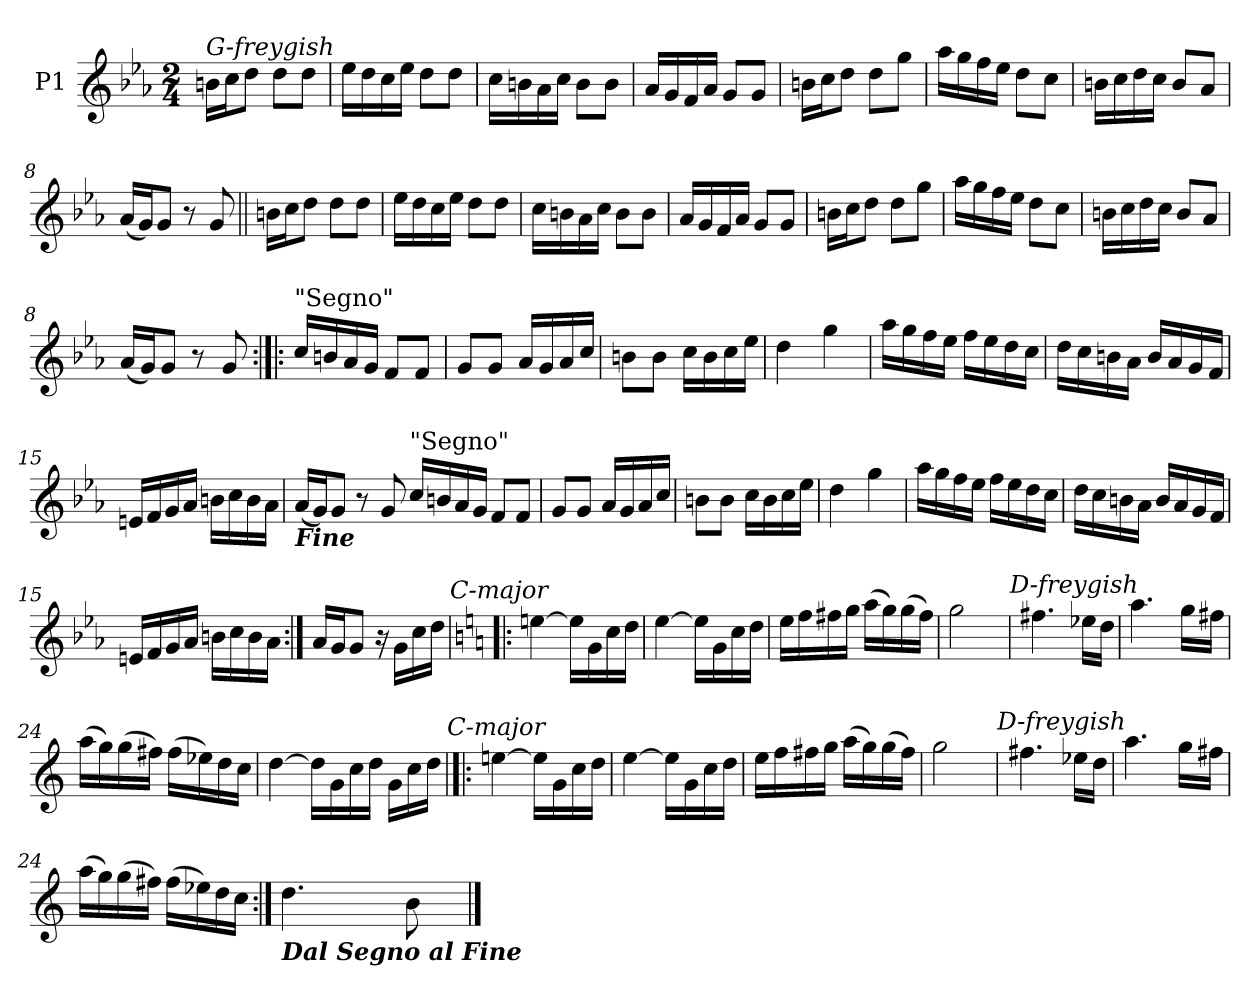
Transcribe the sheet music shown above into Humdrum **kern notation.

**kern
*part1
*staff1
*I"P1
*clefG2
*k[b-e-a-]
*M2/4
=1
!LO:TX:a:i:t=G-freygish
16bnLL
16ccJ
8ddJ
8ddL
8ddJ
=2
16ee-LL
16dd
16cc
16ee-JJ
8ddL
8ddJ
=3
16ccLL
16bn
16a-
16ccJJ
8bL
8bJ
=4
16a-LL
16g
16f
16a-JJ
8gL
8gJ
=5
16bnLL
16ccJ
8ddJ
8ddL
8ggJ
=6
16aa-LL
16gg
16ff
16ee-JJ
8ddL
8ccJ
=7
16bnLL
16cc
16dd
16ccJJ
8bL
8a-J
=8
(16a-LL
16gJ)
8gJ
8r
8g
=1||
16bnLL
16ccJ
8ddJ
8ddL
8ddJ
=2
16ee-LL
16dd
16cc
16ee-JJ
8ddL
8ddJ
=3
16ccLL
16bn
16a-
16ccJJ
8bL
8bJ
=4
16a-LL
16g
16f
16a-JJ
8gL
8gJ
=5
16bnLL
16ccJ
8ddJ
8ddL
8ggJ
=6
16aa-LL
16gg
16ff
16ee-JJ
8ddL
8ccJ
=7
16bnLL
16cc
16dd
16ccJJ
8bL
8a-J
=8
(16a-LL
16gJ)
8gJ
8r
8g
=9:|!|:
!LO:TX:a:t="Segno"
16ccLL
16bn
16a-
16gJJ
8fL
8fJ
=10
8gL
8gJ
16a-LL
16g
16a-
16ccJJ
=11
8bnL
8bJ
16ccLL
16b
16cc
16ee-JJ
=12
4dd
4gg
=13
16aa-LL
16gg
16ff
16ee-JJ
16ffLL
16ee-
16dd
16ccJJ
=14
16ddLL
16cc
16bn
16a-JJ
16bLL
16a-
16g
16fJJ
=15
16enLL
16f
16g
16a-JJ
16bnLL
16cc
16b
16a-JJ
=16
!LO:TX:b:Bi:t=Fine
(16a-LL
16gJ)
8gJ
8r
8g
!LO:TX:a:t="Segno"
16ccLL
16bn
16a-
16gJJ
8fL
8fJ
=10
8gL
8gJ
16a-LL
16g
16a-
16ccJJ
=11
8bnL
8bJ
16ccLL
16b
16cc
16ee-JJ
=12
4dd
4gg
=13
16aa-LL
16gg
16ff
16ee-JJ
16ffLL
16ee-
16dd
16ccJJ
=14
16ddLL
16cc
16bn
16a-JJ
16bLL
16a-
16g
16fJJ
=15
16enLL
16f
16g
16a-JJ
16bnLL
16cc
16b
16a-JJ
=17:|!
16a-LL
16gJ
8gJ
16r
16gLL
16cc
16ddJJ
!LO:TX:a:i:t=C-major
=18!|:
*k[]
[4een
16eeLL]
16g
16cc
16ddJJ
=19
[4ee
16eeLL]
16g
16cc
16ddJJ
=20
16eeLL
16ff
16ff#X
16ggJJ
(16aaLL
16gg)
(16gg
16ff#JJ)
=21
2gg
!LO:TX:a:i:t=D-freygish
=22
4.ff#X
16ee-XLL
16ddJJ
=23
4.aa
16ggLL
16ff#XJJ
=24
(16aaLL
16gg)
(16gg
16ff#XJJ)
(16ff#LL
16ee-X)
16dd
16ccJJ
=25
[4dd
16ddLL]
16g
16cc
16ddJJ
16gLL
16cc
16ddJJ
!LO:TX:a:i:t=C-major
=18!|:
*k[]
[4een
16eeLL]
16g
16cc
16ddJJ
=19
[4ee
16eeLL]
16g
16cc
16ddJJ
=20
16eeLL
16ff
16ff#X
16ggJJ
(16aaLL
16gg)
(16gg
16ff#JJ)
=21
2gg
!LO:TX:a:i:t=D-freygish
=22
4.ff#X
16ee-XLL
16ddJJ
=23
4.aa
16ggLL
16ff#XJJ
=24
(16aaLL
16gg)
(16gg
16ff#XJJ)
(16ff#LL
16ee-X)
16dd
16ccJJ
=26:|!
!LO:TX:b:Bi:t=Dal Segno al Fine
4.dd
8b
==
*-
